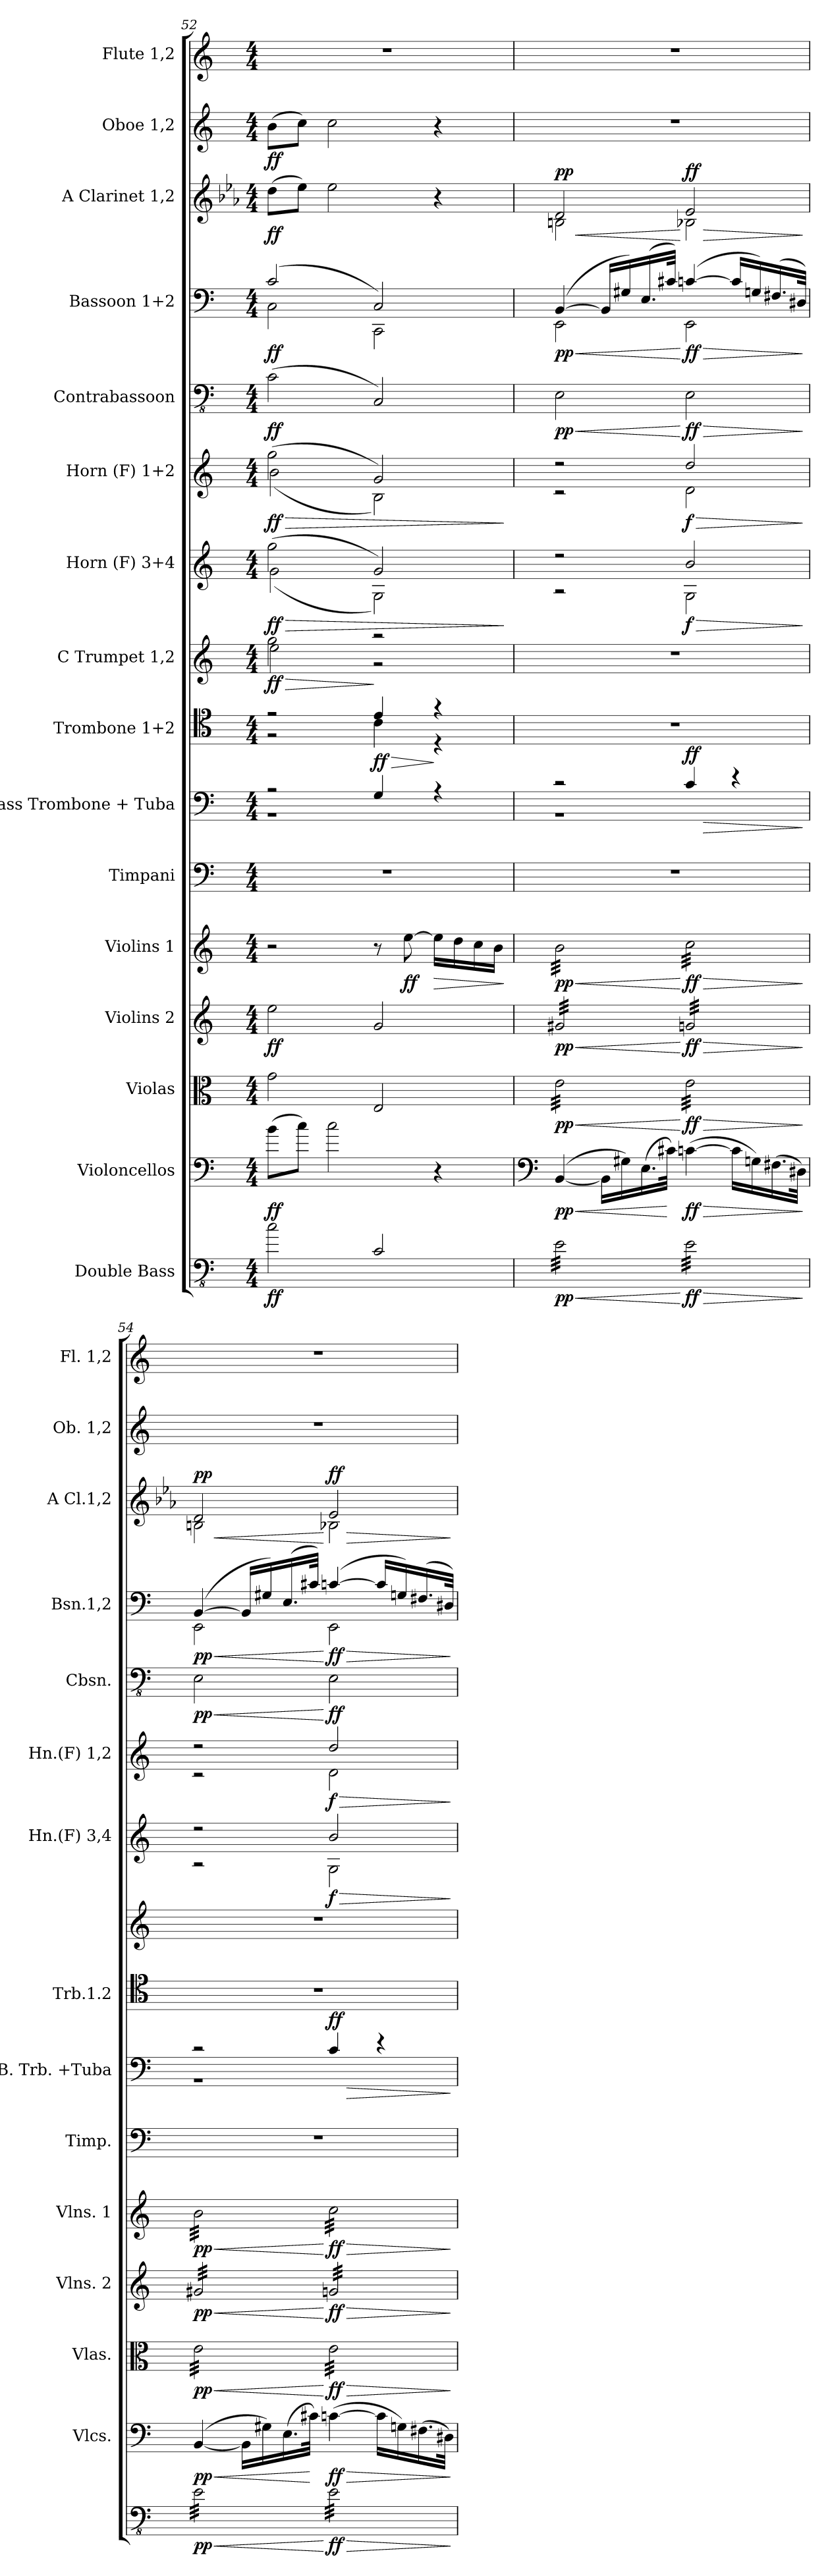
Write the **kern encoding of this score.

**kern	**dynam	**kern	**dynam	**kern	**dynam	**kern	**dynam	**kern	**dynam	**kern	**kern	**dynam	**kern	**dynam	**kern	**dynam	**kern	**dynam	**kern	**dynam	**kern	**dynam	**kern	**dynam	**kern	**dynam	**kern	**dynam	**kern
*part16	*part16	*part15	*part15	*part14	*part14	*part13	*part13	*part12	*part12	*part11	*part10	*part10	*part9	*part9	*part8	*part8	*part7	*part7	*part6	*part6	*part5	*part5	*part4	*part4	*part3	*part3	*part2	*part2	*part1
*staff16	*staff16	*staff15	*staff15	*staff14	*staff14	*staff13	*staff13	*staff12	*staff12	*staff11	*staff10	*staff10	*staff9	*staff9	*staff8	*staff8	*staff7	*staff7	*staff6	*staff6	*staff5	*staff5	*staff4	*staff4	*staff3	*staff3	*staff2	*staff2	*staff1
*I"Double Bass	*	*I"Violoncellos	*	*I"Violas	*	*I"Violins 2	*	*I"Violins 1	*	*I"Timpani	*I"Bass Trombone  + Tuba	*	*I"Trombone 1+2	*	*I"C Trumpet 1,2	*	*I"Horn (F) 3+4	*	*I"Horn (F) 1+2	*	*I"Contrabassoon	*	*I"Bassoon 1+2	*	*I"A Clarinet 1,2	*	*I"Oboe 1,2	*	*I"Flute 1,2
*	*	*I'Vlcs.	*	*I'Vlas.	*	*I'Vlns. 2	*	*I'Vlns. 1	*	*I'Timp.	*I'B. Trb. +Tuba	*	*I'Trb.1.2	*	*	*	*I'Hn.(F) 3,4	*	*I'Hn.(F) 1,2	*	*I'Cbsn.	*	*I'Bsn.1,2	*	*I'A Cl.1,2	*	*I'Ob. 1,2	*	*I'Fl. 1,2
*clefFv4	*	*clefF4	*	*clefC3	*	*clefG2	*	*clefG2	*	*clefF4	*clefF4	*	*clefC4	*	*clefG2	*	*clefG2	*	*clefG2	*	*clefFv4	*	*clefF4	*	*clefG2	*	*clefG2	*	*clefG2
*ITrd7c12	*	*	*	*	*	*	*	*	*	*	*	*	*	*	*	*	*ITrd4c7	*	*ITrd4c7	*	*	*	*	*	*ITrd2c3	*	*	*	*
*k[]	*	*k[]	*	*k[]	*	*k[]	*	*k[]	*	*k[]	*k[]	*	*k[]	*	*k[]	*	*k[b-]	*	*k[b-]	*	*k[]	*	*k[]	*	*k[]	*	*k[]	*	*k[]
*M4/4	*	*M4/4	*	*M4/4	*	*M4/4	*	*M4/4	*	*M4/4	*M4/4	*	*M4/4	*	*M4/4	*	*M4/4	*	*M4/4	*	*M4/4	*	*M4/4	*	*M4/4	*	*M4/4	*	*M4/4
=52	=52	=52	=52	=52	=52	=52	=52	=52	=52	=52	=52	=52	=52	=52	=52	=52	=52	=52	=52	=52	=52	=52	=52	=52	=52	=52	=52	=52	=52
*	*	*	*	*	*	*	*	*	*	*	*^	*	*^	*	*	*	*	*	*	*	*	*	*	*	*	*	*	*	*
!	!LO:DY:b	!	!LO:DY:b	!	!	!	!LO:DY:b	!	!	!	!	!	!	!	!	!	!	!LO:HP:b	!	!LO:HP:b	!	!LO:HP:b	!	!	!	!	!	!	!	!	!
*	*	*	*	*	*	*	*	*	*	*	*	*	*	*	*	*	*^	*	*^	*	*^	*	*	*	*^	*	*	*	*	*	*
!	!	!	!	!	!	!	!	!	!	!	!	!	!	!	!	!	!	!	!LO:DY:n=1:b	!	!	!LO:DY:n=1:b	!	!	!LO:DY:n=1:b	!	!LO:DY:b	!	!	!LO:DY:b	!	!LO:DY:b	!	!LO:DY:b	!
2C\	ff	(8b\L	ff	2g\	.	2ee\	ff	2r	.	1r	2r	1r	.	2r	2r	.	2gg\	2ee\	> ff	(2cc\	(2c\	> ff	(2cc\	(2e\	> ff	(2C\	ff	(2c/	2C\	ff	(8b\L	ff	(8b\L	ff	1r
.	.	8cc\J)	.	.	.	.	.	.	.	.	.	.	.	.	.	.	.	.	.	.	.	.	.	.	.	.	.	.	.	.	8cc\J)	.	8cc\J)	.	.
.	.	2cc\	.	.	.	.	.	.	.	.	.	.	.	.	.	.	.	.	.	.	.	.	.	.	.	.	.	.	.	.	2cc\	.	2cc\	.	.
!	!	!	!	!	!	!	!	!	!	!	!	!	!	!	!	!LO:HP:b	!	!	!	!	!	!	!	!	!	!	!	!	!	!	!	!	!	!	!
!	!	!	!	!	!	!	!	!	!	!	!	!	!	!	!	!LO:DY:n=1:b	!	!	!	!	!	!	!	!	!	!	!	!	!	!	!	!	!	!	!
2CC/	.	.	.	2E/	.	2g/	.	8r	.	.	4G/	.	.	4e/	4c\	> ff	2r	2r	]	2c/)	2C\)	.	2c/)	2E\)	.	2CC/)	.	2C/)	2CC\	.	.	.	.	.	.
!	!	!	!	!	!	!	!	!	!LO:DY:b	!	!	!	!	!	!	!	!	!	!	!	!	!	!	!	!	!	!	!	!	!	!	!	!	!	!
.	.	.	.	.	.	.	.	[8ee\	ff	.	.	.	.	.	.	.	.	.	.	.	.	.	.	.	.	.	.	.	.	.	.	.	.	.	.
!	!	!	!	!	!	!	!	!	!LO:HP:b	!	!	!	!	!	!	!	!	!	!	!	!	!	!	!	!	!	!	!	!	!	!	!	!	!	!
.	.	4r	.	.	.	.	.	16ee\LL]	>	.	4r	.	.	4r	4r	]	.	.	.	.	.	.	.	.	.	.	.	.	.	.	4r	.	4r	.	.
.	.	.	.	.	.	.	.	16dd\	.	.	.	.	.	.	.	.	.	.	.	.	.	.	.	.	.	.	.	.	.	.	.	.	.	.	.
.	.	.	.	.	.	.	.	16cc\	.	.	.	.	.	.	.	.	.	.	.	.	.	.	.	.	.	.	.	.	.	.	.	.	.	.	.
.	.	.	.	.	.	.	.	16b\JJ	.	.	.	.	.	.	.	.	.	.	.	.	.	.	.	.	.	.	.	.	.	.	.	.	.	.	.
*	*	*	*	*	*	*	*	*	*	*	*v	*v	*	*	*	*	*v	*v	*	*v	*v	*	*v	*v	*	*	*	*v	*v	*	*	*	*	*	*
*	*	*	*	*	*	*	*	*	*	*	*	*	*v	*v	*	*	*	*	*	*	*	*	*	*	*	*	*	*	*	*
.	.	.	.	.	.	.	.	.	]	.	.	.	.	.	.	.	.	]	.	]	.	.	.	.	.	.	.	.	.
=53	=53	=53	=53	=53	=53	=53	=53	=53	=53	=53	=53	=53	=53	=53	=53	=53	=53	=53	=53	=53	=53	=53	=53	=53	=53	=53	=53	=53	=53
*	*	*clefF4	*	*	*	*	*	*	*	*	*	*	*	*	*	*	*	*	*	*	*	*	*	*	*	*	*	*	*
!	!LO:HP:b	!	!LO:HP:b	!	!LO:HP:b	!	!LO:HP:b	!	!LO:HP:b	!	!	!	!	!	!	!	!	!	!	!	!	!LO:HP:b	!	!LO:HP:b	!	!LO:HP:b	!	!	!
*	*	*	*	*	*	*	*	*	*	*	*^	*	*	*	*	*	*^	*	*^	*	*	*	*^	*	*^	*	*	*	*
!	!LO:DY:n=1:b	!	!LO:DY:n=1:b	!	!LO:DY:n=1:b	!	!LO:DY:n=1:b	!	!LO:DY:n=1:b	!	!	!	!	!	!	!	!	!	!	!	!	!	!	!	!LO:DY:n=1:b	!	!	!LO:DY:n=1:b	!	!	!LO:DY:n=1:a	!	!	!
*tremolo	*	*	*	*	*	*	*	*	*	*	*	*	*	*	*	*	*	*	*	*	*	*	*	*	*	*	*	*	*	*	*	*	*	*
*	*	*	*	*tremolo	*	*	*	*	*	*	*	*	*	*	*	*	*	*	*	*	*	*	*	*	*	*	*	*	*	*	*	*	*	*
*	*	*	*	*	*	*tremolo	*	*	*	*	*	*	*	*	*	*	*	*	*	*	*	*	*	*	*	*	*	*	*	*	*	*	*	*
*	*	*	*	*	*	*	*	*tremolo	*	*	*	*	*	*	*	*	*	*	*	*	*	*	*	*	*	*	*	*	*	*	*	*	*	*
32EE\LLL	< pp	([4BB/	< pp	32e\LLL	< pp	32g#X/LLL	< pp	32b\LLL	< pp	1r	2r	1r	.	1r	.	1r	.	2r	2r	.	2r	2r	.	2EE\	< pp	([4BB/	2EE\	< pp	2B/	2G#X\	< pp	1r	.	1r
32EE\	.	.	.	32e\	.	32g#X/	.	32b\	.	.	.	.	.	.	.	.	.	.	.	.	.	.	.	.	.	.	.	.	.	.	.	.	.	.
32EE\	.	.	.	32e\	.	32g#X/	.	32b\	.	.	.	.	.	.	.	.	.	.	.	.	.	.	.	.	.	.	.	.	.	.	.	.	.	.
32EE\	.	.	.	32e\	.	32g#X/	.	32b\	.	.	.	.	.	.	.	.	.	.	.	.	.	.	.	.	.	.	.	.	.	.	.	.	.	.
32EE\	.	.	.	32e\	.	32g#X/	.	32b\	.	.	.	.	.	.	.	.	.	.	.	.	.	.	.	.	.	.	.	.	.	.	.	.	.	.
32EE\	.	.	.	32e\	.	32g#X/	.	32b\	.	.	.	.	.	.	.	.	.	.	.	.	.	.	.	.	.	.	.	.	.	.	.	.	.	.
32EE\	.	.	.	32e\	.	32g#X/	.	32b\	.	.	.	.	.	.	.	.	.	.	.	.	.	.	.	.	.	.	.	.	.	.	.	.	.	.
32EE\	.	.	.	32e\	.	32g#X/	.	32b\	.	.	.	.	.	.	.	.	.	.	.	.	.	.	.	.	.	.	.	.	.	.	.	.	.	.
32EE\	.	16BB\LL]	.	32e\	.	32g#X/	.	32b\	.	.	.	.	.	.	.	.	.	.	.	.	.	.	.	.	.	16BB/LL]	.	.	.	.	.	.	.	.
32EE\	.	.	.	32e\	.	32g#X/	.	32b\	.	.	.	.	.	.	.	.	.	.	.	.	.	.	.	.	.	.	.	.	.	.	.	.	.	.
32EE\	.	16G#X\)	.	32e\	.	32g#X/	.	32b\	.	.	.	.	.	.	.	.	.	.	.	.	.	.	.	.	.	16G#X/)	.	.	.	.	.	.	.	.
32EE\	.	.	.	32e\	.	32g#X/	.	32b\	.	.	.	.	.	.	.	.	.	.	.	.	.	.	.	.	.	.	.	.	.	.	.	.	.	.
32EE\	.	(16.E\	.	32e\	.	32g#X/	.	32b\	.	.	.	.	.	.	.	.	.	.	.	.	.	.	.	.	.	(16.E/	.	.	.	.	.	.	.	.
32EE\	.	.	.	32e\	.	32g#X/	.	32b\	.	.	.	.	.	.	.	.	.	.	.	.	.	.	.	.	.	.	.	.	.	.	.	.	.	.
32EE\	.	.	.	32e\	.	32g#X/	.	32b\	.	.	.	.	.	.	.	.	.	.	.	.	.	.	.	.	.	.	.	.	.	.	.	.	.	.
32EE\JJJ	.	32c#X\JJk)	[	32e\JJJ	.	32g#X/JJJ	.	32b\JJJ	.	.	.	.	.	.	.	.	.	.	.	.	.	.	.	.	.	32c#X/JJk)	.	.	.	.	.	.	.	.
!	!LO:HP:n=1:b	!	!LO:HP:b	!	!LO:HP:n=1:b	!	!LO:HP:n=1:b	!	!LO:HP:n=1:b	!	!	!	!LO:HP:b	!	!	!	!	!	!	!LO:HP:b	!	!	!LO:HP:b	!	!LO:HP:n=1:b	!	!	!LO:HP:n=1:b	!	!	!LO:HP:n=1:b	!	!	!
!	!LO:DY:n=2:b	!	!LO:DY:n=2:b	!	!LO:DY:n=2:b	!	!LO:DY:n=2:b	!	!LO:DY:n=2:b	!	!	!	!LO:DY:n=1:a	!	!	!	!	!	!	!LO:DY:n=1:b	!	!	!LO:DY:n=1:b	!	!LO:DY:n=2:b	!	!	!LO:DY:n=2:b	!	!	!LO:DY:n=2:a	!	!	!
32EE\LLL	[ > ff	([4cn\	> ff	32e\LLL	[ > ff	32gn/LLL	[ > ff	32cc\LLL	[ > ff	.	4c/	.	> ff	.	.	.	.	2e/	2C\	> f	2g/	2G\	> f	2EE\	[ > ff	([4cn/	2EE\	[ > ff	2c/	2Gn\	[ > ] ] ff	.	.	.
32EE\	.	.	.	32e\	.	32gn/	.	32cc\	.	.	.	.	.	.	.	.	.	.	.	.	.	.	.	.	.	.	.	.	.	.	.	.	.	.
32EE\	.	.	.	32e\	.	32gn/	.	32cc\	.	.	.	.	.	.	.	.	.	.	.	.	.	.	.	.	.	.	.	.	.	.	.	.	.	.
32EE\	.	.	.	32e\	.	32gn/	.	32cc\	.	.	.	.	.	.	.	.	.	.	.	.	.	.	.	.	.	.	.	.	.	.	.	.	.	.
32EE\	.	.	.	32e\	.	32gn/	.	32cc\	.	.	.	.	.	.	.	.	.	.	.	.	.	.	.	.	.	.	.	.	.	.	.	.	.	.
32EE\	.	.	.	32e\	.	32gn/	.	32cc\	.	.	.	.	.	.	.	.	.	.	.	.	.	.	.	.	.	.	.	.	.	.	.	.	.	.
32EE\	.	.	.	32e\	.	32gn/	.	32cc\	.	.	.	.	.	.	.	.	.	.	.	.	.	.	.	.	.	.	.	.	.	.	.	.	.	.
32EE\	.	.	.	32e\	.	32gn/	.	32cc\	.	.	.	.	.	.	.	.	.	.	.	.	.	.	.	.	.	.	.	.	.	.	.	.	.	.
32EE\	.	16c\LL]	.	32e\	.	32gn/	.	32cc\	.	.	4r	.	.	.	.	.	.	.	.	.	.	.	.	.	.	16c/LL]	.	.	.	.	.	.	.	.
32EE\	.	.	.	32e\	.	32gn/	.	32cc\	.	.	.	.	.	.	.	.	.	.	.	.	.	.	.	.	.	.	.	.	.	.	.	.	.	.
32EE\	.	16Gn\)	.	32e\	.	32gn/	.	32cc\	.	.	.	.	.	.	.	.	.	.	.	.	.	.	.	.	.	16Gn/)	.	.	.	.	.	.	.	.
32EE\	.	.	.	32e\	.	32gn/	.	32cc\	.	.	.	.	.	.	.	.	.	.	.	.	.	.	.	.	.	.	.	.	.	.	.	.	.	.
32EE\	.	(16.F#X\	.	32e\	.	32gn/	.	32cc\	.	.	.	.	.	.	.	.	.	.	.	.	.	.	.	.	.	(16.F#X/	.	.	.	.	.	.	.	.
32EE\	.	.	.	32e\	.	32gn/	.	32cc\	.	.	.	.	.	.	.	.	.	.	.	.	.	.	.	.	.	.	.	.	.	.	.	.	.	.
32EE\	.	.	.	32e\	.	32gn/	.	32cc\	.	.	.	.	.	.	.	.	.	.	.	.	.	.	.	.	.	.	.	.	.	.	.	.	.	.
32EE\JJJ	.	32D#X\JJk)	.	32e\JJJ	.	32gn/JJJ	.	32cc\JJJ	.	.	.	.	.	.	.	.	.	.	.	.	.	.	.	.	.	32D#X/JJk)	.	.	.	.	.	.	.	.
*	*	*	*	*	*	*	*	*	*	*	*	*	*	*	*	*	*	*v	*v	*	*	*	*	*	*	*v	*v	*	*v	*v	*	*	*	*
*	*	*	*	*	*	*	*	*	*	*	*v	*v	*	*	*	*	*	*	*	*v	*v	*	*	*	*	*	*	*	*	*	*
.	]	.	]	.	]	.	]	.	]	.	.	]	.	.	.	.	.	]	.	]	.	]	.	]	.	]	.	.	.
!!LO:PB:g=z
=54	=54	=54	=54	=54	=54	=54	=54	=54	=54	=54	=54	=54	=54	=54	=54	=54	=54	=54	=54	=54	=54	=54	=54	=54	=54	=54	=54	=54	=54
!	!LO:HP:b	!	!LO:HP:b	!	!LO:HP:b	!	!LO:HP:b	!	!LO:HP:b	!	!	!	!	!	!	!	!	!	!	!	!	!LO:HP:b	!	!	!	!	!	!	!
*	*	*	*	*	*	*	*	*	*	*	*^	*	*	*	*	*	*^	*	*^	*	*	*	*	*	*	*	*	*	*
!	!LO:DY:n=1:b	!	!LO:DY:n=1:b	!	!LO:DY:n=1:b	!	!LO:DY:n=1:b	!	!LO:DY:n=1:b	!	!	!	!	!	!	!	!	!	!	!	!	!	!	!	!LO:HP:n=1:b	!	!LO:HP:b	!	!LO:HP:b	!	!	!
*	*	*	*	*	*	*	*	*	*	*	*	*	*	*	*	*	*	*	*	*	*	*	*	*	*	*^	*	*^	*	*	*	*
!	!	!	!	!	!	!	!	!	!	!	!	!	!	!	!	!	!	!	!	!	!	!	!	!	!LO:DY:n=1:b	!	!	!LO:DY:n=1:b	!	!	!LO:DY:n=1:a	!	!	!
32EE\LLL	< pp	([4BB/	< pp	32e\LLL	< pp	32g#X/LLL	< pp	32b\LLL	< pp	1r	2r	1r	.	1r	.	1r	.	2r	2r	.	2r	2r	.	2EE\	< < pp	([4BB/	2EE\	< pp	2B/	2G#X\	< pp	1r	.	1r
32EE\	.	.	.	32e\	.	32g#X/	.	32b\	.	.	.	.	.	.	.	.	.	.	.	.	.	.	.	.	.	.	.	.	.	.	.	.	.	.
32EE\	.	.	.	32e\	.	32g#X/	.	32b\	.	.	.	.	.	.	.	.	.	.	.	.	.	.	.	.	.	.	.	.	.	.	.	.	.	.
32EE\	.	.	.	32e\	.	32g#X/	.	32b\	.	.	.	.	.	.	.	.	.	.	.	.	.	.	.	.	.	.	.	.	.	.	.	.	.	.
32EE\	.	.	.	32e\	.	32g#X/	.	32b\	.	.	.	.	.	.	.	.	.	.	.	.	.	.	.	.	.	.	.	.	.	.	.	.	.	.
32EE\	.	.	.	32e\	.	32g#X/	.	32b\	.	.	.	.	.	.	.	.	.	.	.	.	.	.	.	.	.	.	.	.	.	.	.	.	.	.
32EE\	.	.	.	32e\	.	32g#X/	.	32b\	.	.	.	.	.	.	.	.	.	.	.	.	.	.	.	.	.	.	.	.	.	.	.	.	.	.
32EE\	.	.	.	32e\	.	32g#X/	.	32b\	.	.	.	.	.	.	.	.	.	.	.	.	.	.	.	.	.	.	.	.	.	.	.	.	.	.
32EE\	.	16BB\LL]	.	32e\	.	32g#X/	.	32b\	.	.	.	.	.	.	.	.	.	.	.	.	.	.	.	.	.	16BB/LL]	.	.	.	.	.	.	.	.
32EE\	.	.	.	32e\	.	32g#X/	.	32b\	.	.	.	.	.	.	.	.	.	.	.	.	.	.	.	.	.	.	.	.	.	.	.	.	.	.
32EE\	.	16G#X\)	.	32e\	.	32g#X/	.	32b\	.	.	.	.	.	.	.	.	.	.	.	.	.	.	.	.	.	16G#X/)	.	.	.	.	.	.	.	.
32EE\	.	.	.	32e\	.	32g#X/	.	32b\	.	.	.	.	.	.	.	.	.	.	.	.	.	.	.	.	.	.	.	.	.	.	.	.	.	.
32EE\	.	(16.E\	.	32e\	.	32g#X/	.	32b\	.	.	.	.	.	.	.	.	.	.	.	.	.	.	.	.	.	(16.E/	.	.	.	.	.	.	.	.
32EE\	.	.	.	32e\	.	32g#X/	.	32b\	.	.	.	.	.	.	.	.	.	.	.	.	.	.	.	.	.	.	.	.	.	.	.	.	.	.
32EE\	.	.	.	32e\	.	32g#X/	.	32b\	.	.	.	.	.	.	.	.	.	.	.	.	.	.	.	.	.	.	.	.	.	.	.	.	.	.
32EE\JJJ	.	32c#X\JJk)	[	32e\JJJ	.	32g#X/JJJ	.	32b\JJJ	.	.	.	.	.	.	.	.	.	.	.	.	.	.	.	.	.	32c#X/JJk)	.	.	.	.	.	.	.	.
!	!LO:HP:n=1:b	!	!LO:HP:b	!	!LO:HP:n=1:b	!	!LO:HP:n=1:b	!	!LO:HP:n=1:b	!	!	!	!LO:HP:b	!	!	!	!	!	!	!LO:HP:b	!	!	!LO:HP:b	!	!	!	!	!LO:HP:n=1:b	!	!	!LO:HP:n=1:b	!	!	!
!	!LO:DY:n=2:b	!	!LO:DY:n=2:b	!	!LO:DY:n=2:b	!	!LO:DY:n=2:b	!	!LO:DY:n=2:b	!	!	!	!LO:DY:n=1:a	!	!	!	!	!	!	!LO:DY:n=1:b	!	!	!LO:DY:n=1:b	!	!LO:DY:n=2:b	!	!	!LO:DY:n=2:b	!	!	!LO:DY:n=2:a	!	!	!
32EE\LLL	[ > ff	([4cn\	> ff	32e\LLL	[ > ff	32gn/LLL	[ > ff	32cc\LLL	[ > ff	.	4c/	.	> ff	.	.	.	.	2e/	2C\	> f	2g/	2G\	> f	2EE\	[ ff	([4cn/	2EE\	[ > ff	2c/	2Gn\	[ > ] ] ff	.	.	.
32EE\	.	.	.	32e\	.	32gn/	.	32cc\	.	.	.	.	.	.	.	.	.	.	.	.	.	.	.	.	.	.	.	.	.	.	.	.	.	.
32EE\	.	.	.	32e\	.	32gn/	.	32cc\	.	.	.	.	.	.	.	.	.	.	.	.	.	.	.	.	.	.	.	.	.	.	.	.	.	.
32EE\	.	.	.	32e\	.	32gn/	.	32cc\	.	.	.	.	.	.	.	.	.	.	.	.	.	.	.	.	.	.	.	.	.	.	.	.	.	.
32EE\	.	.	.	32e\	.	32gn/	.	32cc\	.	.	.	.	.	.	.	.	.	.	.	.	.	.	.	.	.	.	.	.	.	.	.	.	.	.
32EE\	.	.	.	32e\	.	32gn/	.	32cc\	.	.	.	.	.	.	.	.	.	.	.	.	.	.	.	.	.	.	.	.	.	.	.	.	.	.
32EE\	.	.	.	32e\	.	32gn/	.	32cc\	.	.	.	.	.	.	.	.	.	.	.	.	.	.	.	.	.	.	.	.	.	.	.	.	.	.
32EE\	.	.	.	32e\	.	32gn/	.	32cc\	.	.	.	.	.	.	.	.	.	.	.	.	.	.	.	.	.	.	.	.	.	.	.	.	.	.
32EE\	.	16c\LL]	.	32e\	.	32gn/	.	32cc\	.	.	4r	.	.	.	.	.	.	.	.	.	.	.	.	.	.	16c/LL]	.	.	.	.	.	.	.	.
32EE\	.	.	.	32e\	.	32gn/	.	32cc\	.	.	.	.	.	.	.	.	.	.	.	.	.	.	.	.	.	.	.	.	.	.	.	.	.	.
32EE\	.	16Gn\)	.	32e\	.	32gn/	.	32cc\	.	.	.	.	.	.	.	.	.	.	.	.	.	.	.	.	.	16Gn/)	.	.	.	.	.	.	.	.
32EE\	.	.	.	32e\	.	32gn/	.	32cc\	.	.	.	.	.	.	.	.	.	.	.	.	.	.	.	.	.	.	.	.	.	.	.	.	.	.
32EE\	.	(16.F#X\	.	32e\	.	32gn/	.	32cc\	.	.	.	.	.	.	.	.	.	.	.	.	.	.	.	.	.	(16.F#X/	.	.	.	.	.	.	.	.
32EE\	.	.	.	32e\	.	32gn/	.	32cc\	.	.	.	.	.	.	.	.	.	.	.	.	.	.	.	.	.	.	.	.	.	.	.	.	.	.
32EE\	.	.	.	32e\	.	32gn/	.	32cc\	.	.	.	.	.	.	.	.	.	.	.	.	.	.	.	.	.	.	.	.	.	.	.	.	.	.
32EE\JJJ	.	32D#X\JJk)	.	32e\JJJ	.	32gn/JJJ	.	32cc\JJJ	.	.	.	.	.	.	.	.	.	.	.	.	.	.	.	.	.	32D#X/JJk)	.	.	.	.	.	.	.	.
*	*	*	*	*	*	*	*	*Xtremolo	*	*	*	*	*	*	*	*	*	*	*	*	*	*	*	*	*	*	*	*	*	*	*	*	*	*
*	*	*	*	*	*	*Xtremolo	*	*	*	*	*	*	*	*	*	*	*	*	*	*	*	*	*	*	*	*	*	*	*	*	*	*	*	*
*	*	*	*	*Xtremolo	*	*	*	*	*	*	*	*	*	*	*	*	*	*	*	*	*	*	*	*	*	*	*	*	*	*	*	*	*	*
*Xtremolo	*	*	*	*	*	*	*	*	*	*	*	*	*	*	*	*	*	*	*	*	*	*	*	*	*	*	*	*	*	*	*	*	*	*
*	*	*	*	*	*	*	*	*	*	*	*	*	*	*	*	*	*	*v	*v	*	*	*	*	*	*	*v	*v	*	*v	*v	*	*	*	*
*	*	*	*	*	*	*	*	*	*	*	*v	*v	*	*	*	*	*	*	*	*v	*v	*	*	*	*	*	*	*	*	*	*
.	]	.	]	.	]	.	]	.	]	.	.	]	.	.	.	.	.	]	.	]	.	[	.	]	.	]	.	.	.
=	=	=	=	=	=	=	=	=	=	=	=	=	=	=	=	=	=	=	=	=	=	=	=	=	=	=	=	=	=
*-	*-	*-	*-	*-	*-	*-	*-	*-	*-	*-	*-	*-	*-	*-	*-	*-	*-	*-	*-	*-	*-	*-	*-	*-	*-	*-	*-	*-	*-
